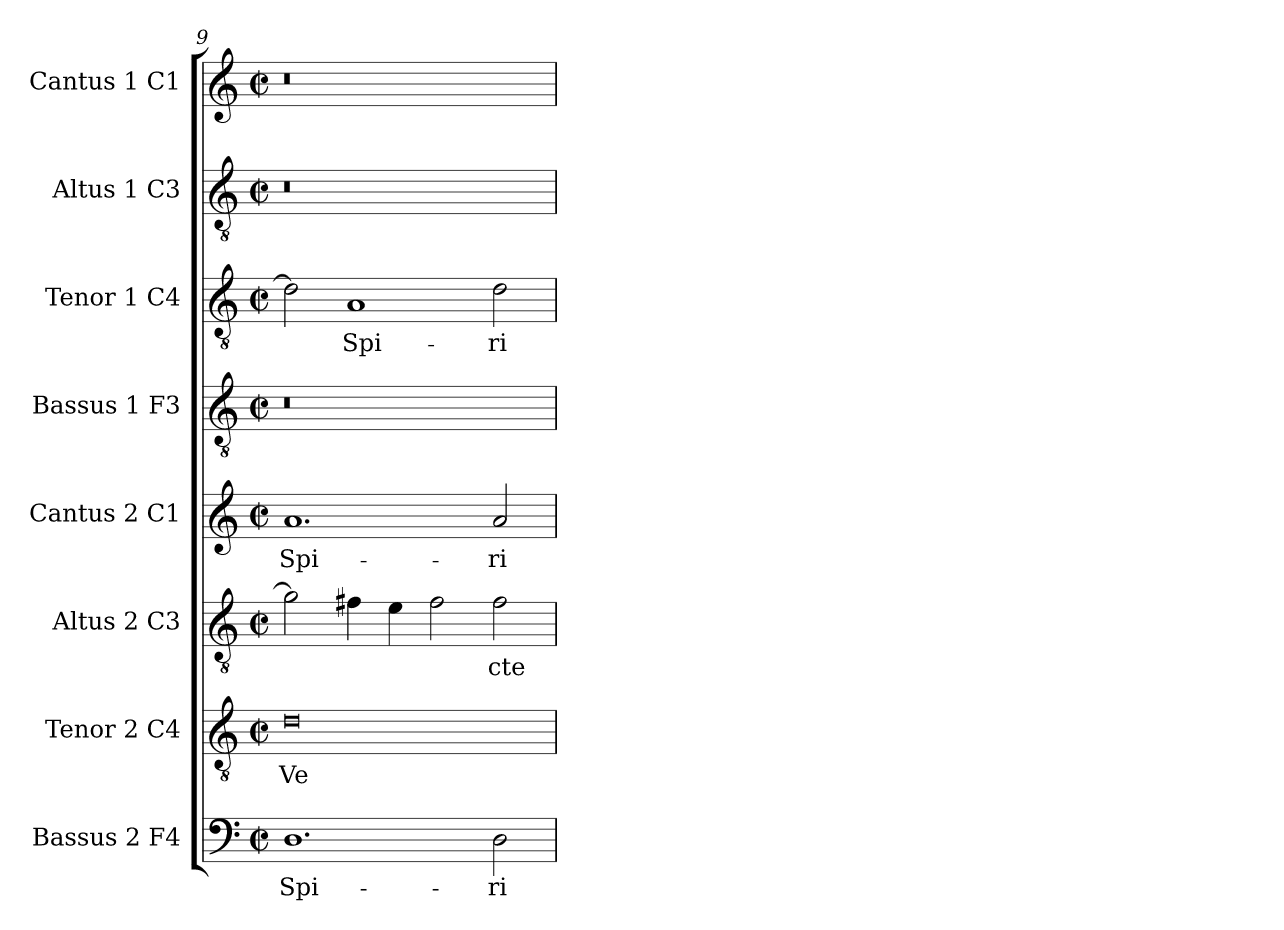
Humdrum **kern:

**kern	**text	**kern	**text	**kern	**text	**kern	**text	**kern	**kern	**text	**kern	**kern
*part8	*part8	*part7	*part7	*part6	*part6	*part5	*part5	*part4	*part3	*part3	*part2	*part1
*staff8	*staff8	*staff7	*staff7	*staff6	*staff6	*staff5	*staff5	*staff4	*staff3	*staff3	*staff2	*staff1
*I"Bassus 2  F4	*	*I"Tenor 2  C4	*	*I"Altus 2  C3	*	*I"Cantus 2  C1	*	*I"Bassus 1  F3	*I"Tenor 1  C4	*	*I"Altus 1  C3	*I"Cantus 1  C1
*I'B2	*	*I'T2	*	*I'A2	*	*I'C2	*	*I'B1	*I'T1	*	*I'A1	*I'C1
*clefF4	*	*clefGv2	*	*clefGv2	*	*clefG2	*	*clefGv2	*clefGv2	*	*clefGv2	*clefG2
*M2/2	*	*M2/2	*	*M2/2	*	*M2/2	*	*M2/2	*M2/2	*	*M2/2	*M2/2
*met(c|)	*	*met(c|)	*	*met(c|)	*	*met(c|)	*	*met(c|)	*met(c|)	*	*met(c|)	*met(c|)
=9	=9	=9	=9	=9	=9	=9	=9	=9	=9	=9	=9	=9
!	!LO:LY:b:cj	!	!LO:LY:b:cj	!	!	!	!LO:LY:b:cj	!	!	!	!	!
1.D	Spi-	0d	Ve-	2g\]	.	1.a	Spi-	0r	2d\]	.	0r	0r
!	!	!	!	!	!	!	!	!	!	!LO:LY:b:cj	!	!
.	.	.	.	4f#X\	.	.	.	.	1A	Spi-	.	.
.	.	.	.	4e\	.	.	.	.	.	.	.	.
.	.	.	.	2f#\	.	.	.	.	.	.	.	.
!	!LO:LY:b:cj	!	!	!	!LO:LY:b:cj	!	!LO:LY:b:cj	!	!	!LO:LY:b:cj	!	!
2D\	-ri-	.	.	2f#\	-cte	2a/	-ri-	.	2d\	-ri-	.	.
=	=	=	=	=	=	=	=	=	=	=	=	=
*-	*-	*-	*-	*-	*-	*-	*-	*-	*-	*-	*-	*-
